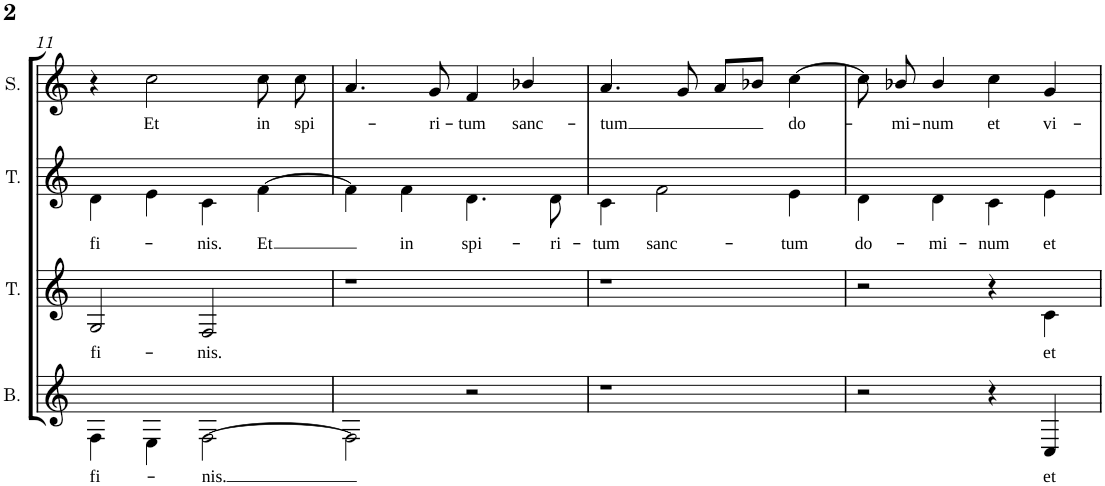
**kern	**text	**kern	**text	**kern	**text	**kern	**text
*part4	*part4	*part3	*part3	*part2	*part2	*part1	*part1
*staff4	*staff4	*staff3	*staff3	*staff2	*staff2	*staff1	*staff1
*I"Bass	*	*I"Tenor	*	*I"Tenor	*	*I"Soprano	*
*I'B.	*	*I'T.	*	*I'T.	*	*I'S.	*
!!LO:PB:g=z
*clefG2	*	*clefG2	*	*clefG2	*	*clefG2	*
*	*	*Trd7c12	*	*Trd7c12	*	*	*
*k[]	*	*k[]	*	*k[]	*	*k[]	*
*M4/4	*	*M4/4	*	*M4/4	*	*M4/4	*
*met(c)	*	*met(c)	*	*met(c)	*	*met(c)	*
=11	=11	=11	=11	=11	=11	=11	=11
!	!LO:LY:b	!	!LO:LY:b	!	!LO:LY:b	!	!
4F\	fi-	2G/	fi-	4d\	fi-	4r	.
!	!	!	!	!	!	!	!LO:LY:b
4E\	.	.	.	4e\	.	2cc\	Et
!	!LO:LY:b	!	!LO:LY:b	!	!LO:LY:b	!	!
[2F\	-nis.	2F/	-nis.	4c\	-nis.	.	.
!	!	!	!	!	!LO:LY:b	!	!LO:LY:b
.	.	.	.	[4f\	Et	8cc\	in
!	!	!	!	!	!	!	!LO:LY:b
.	.	.	.	.	.	8cc\	spi-
=12	=12	=12	=12	=12	=12	=12	=12
2F\]	.	1r	.	4f\]	.	4.a/	.
!	!	!	!	!	!LO:LY:b	!	!
.	.	.	.	4f\	in	.	.
!	!	!	!	!	!	!	!LO:LY:b
.	.	.	.	.	.	8g/	-ri-
!	!	!	!	!	!LO:LY:b	!	!LO:LY:b
2r	.	.	.	4.d\	spi-	4f/	-tum
!	!	!	!	!	!	!	!LO:LY:b
.	.	.	.	.	.	4b-X/	sanc-
!	!	!	!	!	!LO:LY:b	!	!
.	.	.	.	8d\	-ri-	.	.
=13	=13	=13	=13	=13	=13	=13	=13
!	!	!	!	!	!LO:LY:b	!	!LO:LY:b
1r	.	1r	.	4c\	-tum	4.a/	-tum
!	!	!	!	!	!LO:LY:b	!	!
.	.	.	.	2f\	sanc-	.	.
.	.	.	.	.	.	8g/	.
.	.	.	.	.	.	8a/L	.
.	.	.	.	.	.	8b-X/J	.
!	!	!	!	!	!LO:LY:b	!	!LO:LY:b
.	.	.	.	4e\	-tum	[4cc\	do-
=14	=14	=14	=14	=14	=14	=14	=14
!	!	!	!	!	!LO:LY:b	!	!
2r	.	2r	.	4d\	do-	8cc\]	.
!	!	!	!	!	!	!	!LO:LY:b
.	.	.	.	.	.	8b-X/	-mi-
!	!	!	!	!	!LO:LY:b	!	!LO:LY:b
.	.	.	.	4d\	-mi-	4b-/	-num
!	!	!	!	!	!LO:LY:b	!	!LO:LY:b
4r	.	4r	.	4c\	-num	4cc\	et
!	!LO:LY:b	!	!LO:LY:b	!	!LO:LY:b	!	!LO:LY:b
4C/	et	4c\	et	4e\	et	4g/	vi-
=	=	=	=	=	=	=	=
*-	*-	*-	*-	*-	*-	*-	*-
